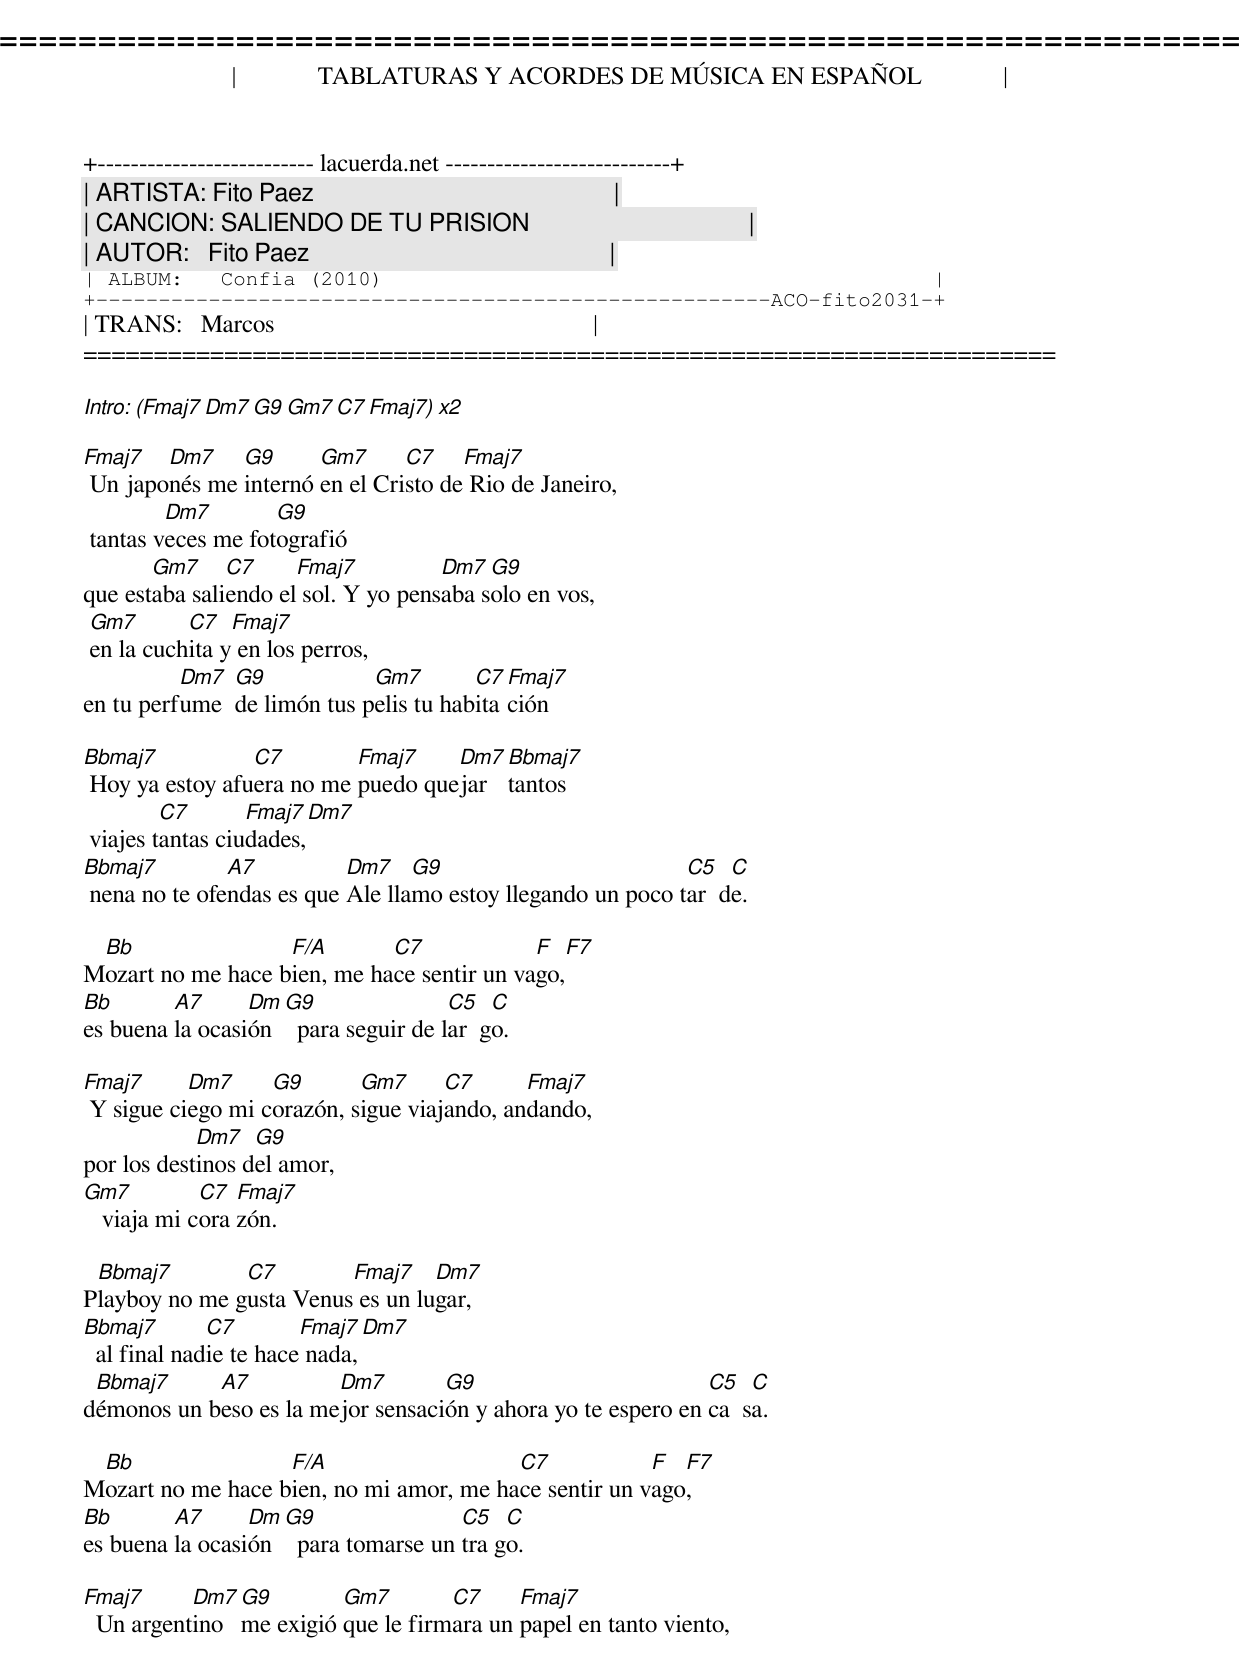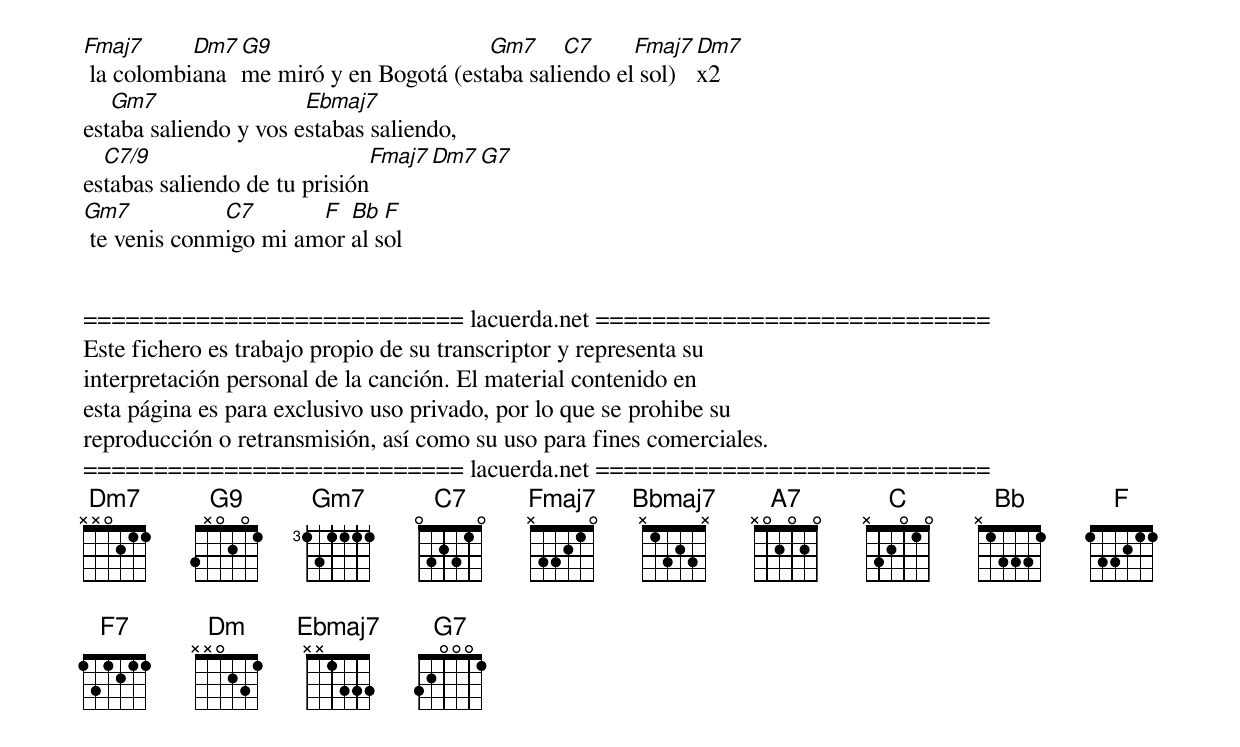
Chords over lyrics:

=====================================================================
|             TABLATURAS Y ACORDES DE MÚSICA EN ESPAÑOL             |
+-------------------------- lacuerda.net ---------------------------+
| ARTISTA: Fito Paez                                                |
| CANCION: SALIENDO DE TU PRISION                                   |
| AUTOR:   Fito Paez                                                |
| ALBUM:   Confia (2010)                                            |
+------------------------------------------------------ACO-fito2031-+
| TRANS:   Marcos                                                   |
=====================================================================

Intro: (Fmaj7  Dm7  G9  Gm7  C7  Fmaj7)  x2

Fmaj7   Dm7    G9      Gm7      C7    Fmaj7
 Un japonés me internó en el Cristo de Rio de Janeiro,
         Dm7        G9
 tantas veces me fotografió
       Gm7     C7     Fmaj7          Dm7  G9
que estaba saliendo el sol. Y yo pensaba solo en vos,
 Gm7       C7   Fmaj7
 en la cuchita y en los perros,
          Dm7  G9            Gm7        C7  Fmaj7
en tu perfume  de limón tus pelis tu habita ción

Bbmaj7           C7        Fmaj7    Dm7  Bbmaj7
 Hoy ya estoy afuera no me puedo quejar  tantos
         C7       Fmaj7  Dm7
 viajes tantas ciudades,
Bbmaj7         A7          Dm7    G9                         C5   C
 nena no te ofendas es que Ale llamo estoy llegando un poco tar  de.

 Bb                F/A       C7             F  F7
Mozart no me hace bien, me hace sentir un vago,
Bb       A7      Dm  G9                C5   C
es buena la ocasión    para seguir de lar  go.

Fmaj7      Dm7     G9       Gm7      C7      Fmaj7
 Y sigue ciego mi corazón, sigue viajando, andando,
            Dm7   G9
por los destinos del amor,
Gm7          C7  Fmaj7
   viaja mi cora zón.

 Bbmaj7        C7        Fmaj7    Dm7
Playboy no me gusta Venus es un lugar,
Bbmaj7        C7        Fmaj7  Dm7
  al final nadie te hace nada,
 Bbmaj7     A7          Dm7        G9                         C5   C
démonos un beso es la mejor sensación y ahora yo te espero en ca  sa.

 Bb                F/A                   C7            F  F7
Mozart no me hace bien, no mi amor, me hace sentir un vago,
Bb       A7      Dm  G9                C5   C
es buena la ocasión    para tomarse un tra go.

Fmaj7      Dm7  G9        Gm7        C7     Fmaj7
  Un argentino  me exigió que le firmara un papel en tanto viento,
Fmaj7      Dm7  G9                      Gm7     C7     Fmaj7  Dm7
 la colombiana  me miró y en Bogotá (estaba saliendo el sol)  x2
   Gm7                 Ebmaj7
estaba saliendo y vos estabas saliendo,
  C7/9                        Fmaj7  Dm7  G7
estabas saliendo de tu prisión
Gm7           C7       F  Bb  F
 te venis conmigo mi amor al sol


=========================== lacuerda.net ============================
Este fichero es trabajo propio de su transcriptor y representa su
interpretación personal de la canción. El material contenido en
esta página es para exclusivo uso privado, por lo que se prohibe su
reproducción o retransmisión, así como su uso para fines comerciales.
=========================== lacuerda.net ============================
